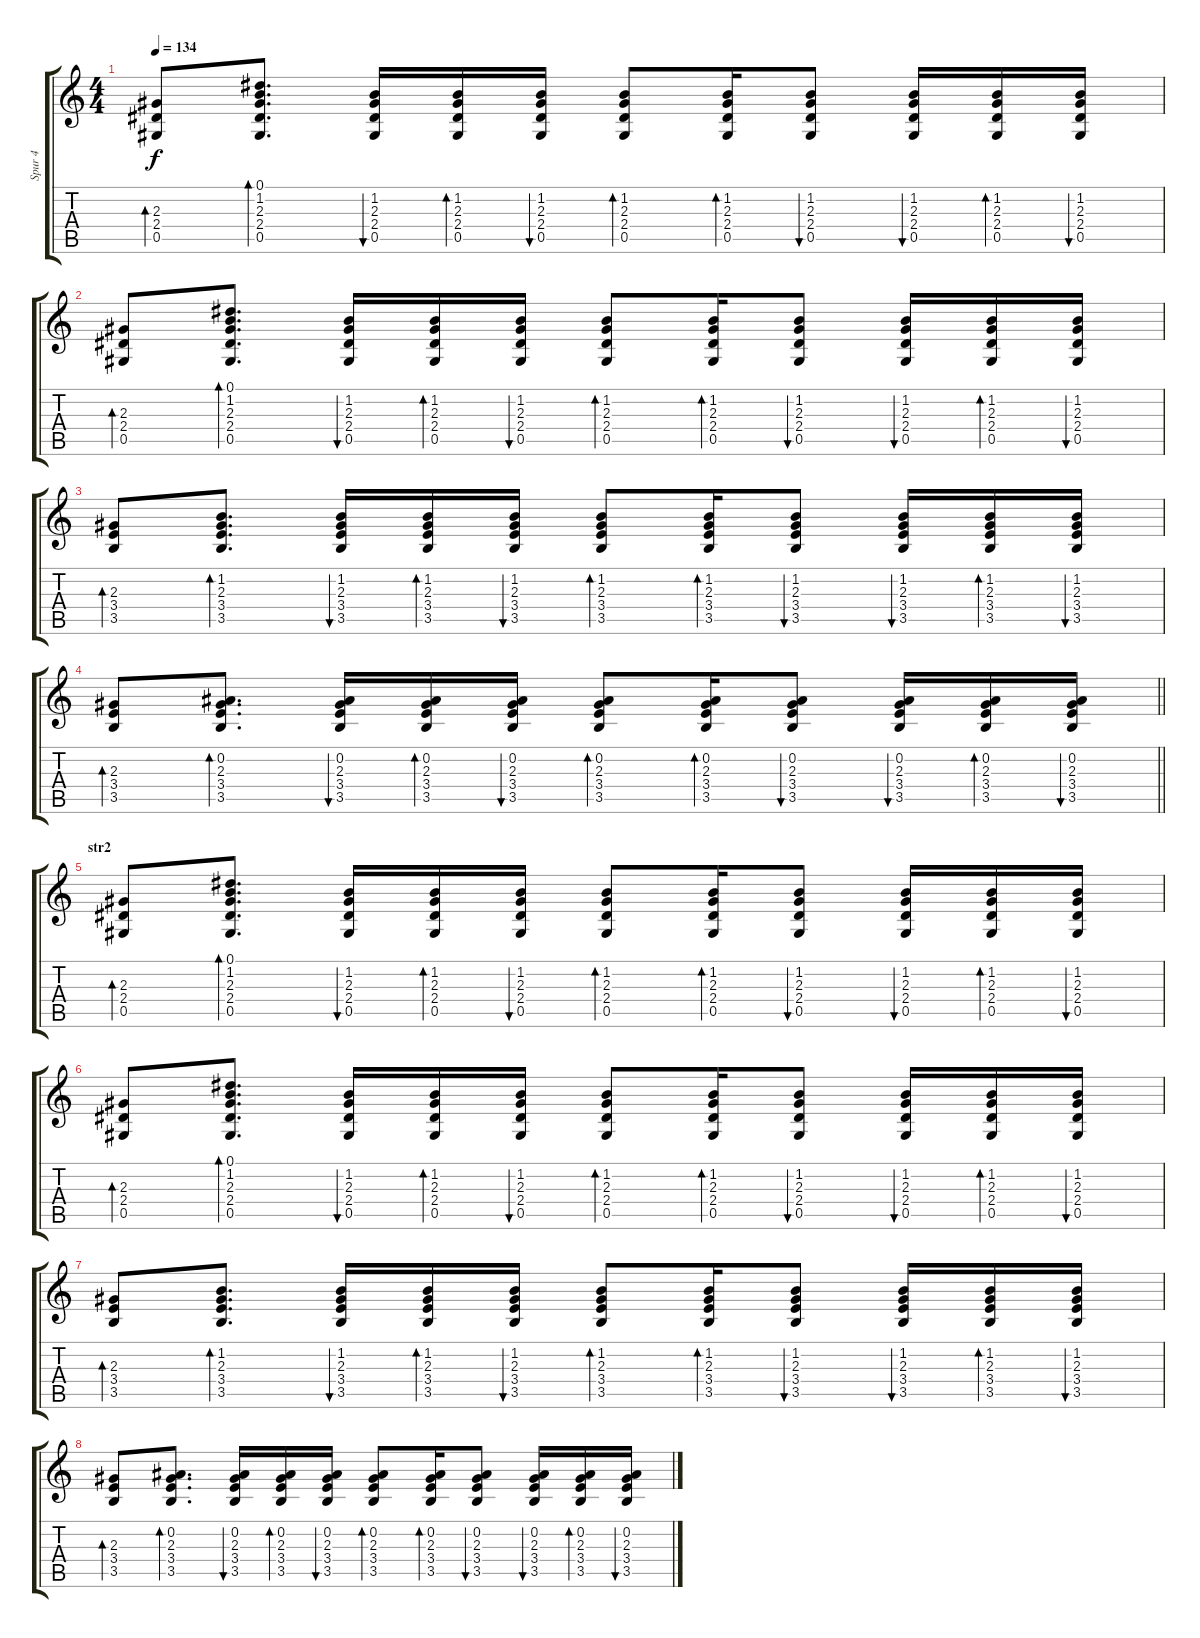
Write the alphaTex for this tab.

\track ("Spur 4" "Spur 4") {instrument acousticguitarsteel}
\staff {score tabs}
\tuning (Eb4 Bb3 Gb3 Db3 Ab2 Eb2) {hide}
\ts (4 4)
\tempo 134
\clef g2
\ks c
(2.3 2.4 0.5).8{bd 30 dy f} (0.1 1.2 2.3 2.4 0.5).8{d bd 30} (1.2 2.3 2.4 0.5).16{bu 30} (1.2 2.3 2.4 0.5).16{bd 30} (1.2 2.3 2.4 0.5).16{bu 30} (1.2 2.3 2.4 0.5).8{bd 30} (1.2 2.3 2.4 0.5).16{bd 30} (1.2 2.3 2.4 0.5).8{bu 30} (1.2 2.3 2.4 0.5).16{bu 30} (1.2 2.3 2.4 0.5).16{bd 30} (1.2 2.3 2.4 0.5).16{bu 30} |
(2.3 2.4 0.5).8{bd 30} (0.1 1.2 2.3 2.4 0.5).8{d bd 30} (1.2 2.3 2.4 0.5).16{bu 30} (1.2 2.3 2.4 0.5).16{bd 30} (1.2 2.3 2.4 0.5).16{bu 30} (1.2 2.3 2.4 0.5).8{bd 30} (1.2 2.3 2.4 0.5).16{bd 30} (1.2 2.3 2.4 0.5).8{bu 30} (1.2 2.3 2.4 0.5).16{bu 30} (1.2 2.3 2.4 0.5).16{bd 30} (1.2 2.3 2.4 0.5).16{bu 30} |
(2.3 3.4 3.5).8{bd 30} (1.2 2.3 3.4 3.5).8{d bd 30} (1.2 2.3 3.4 3.5).16{bu 30} (1.2 2.3 3.4 3.5).16{bd 30} (1.2 2.3 3.4 3.5).16{bu 30} (1.2 2.3 3.4 3.5).8{bd 30} (1.2 2.3 3.4 3.5).16{bd 30} (1.2 2.3 3.4 3.5).8{bu 30} (1.2 2.3 3.4 3.5).16{bu 30} (1.2 2.3 3.4 3.5).16{bd 30} (1.2 2.3 3.4 3.5).16{bu 30} |
\barLineRight lightlight
(2.3 3.4 3.5).8{bd 30} (0.2 2.3 3.4 3.5).8{d bd 30} (0.2 2.3 3.4 3.5).16{bu 30} (0.2 2.3 3.4 3.5).16{bd 30} (0.2 2.3 3.4 3.5).16{bu 30} (0.2 2.3 3.4 3.5).8{bd 30} (0.2 2.3 3.4 3.5).16{bd 30} (0.2 2.3 3.4 3.5).8{bu 30} (0.2 2.3 3.4 3.5).16{bu 30} (0.2 2.3 3.4 3.5).16{bd 30} (0.2 2.3 3.4 3.5).16{bu 30} |
\section ("" "str2")
(2.3 2.4 0.5).8{bd 30} (0.1 1.2 2.3 2.4 0.5).8{d bd 30} (1.2 2.3 2.4 0.5).16{bu 30} (1.2 2.3 2.4 0.5).16{bd 30} (1.2 2.3 2.4 0.5).16{bu 30} (1.2 2.3 2.4 0.5).8{bd 30} (1.2 2.3 2.4 0.5).16{bd 30} (1.2 2.3 2.4 0.5).8{bu 30} (1.2 2.3 2.4 0.5).16{bu 30} (1.2 2.3 2.4 0.5).16{bd 30} (1.2 2.3 2.4 0.5).16{bu 30} |
(2.3 2.4 0.5).8{bd 30} (0.1 1.2 2.3 2.4 0.5).8{d bd 30} (1.2 2.3 2.4 0.5).16{bu 30} (1.2 2.3 2.4 0.5).16{bd 30} (1.2 2.3 2.4 0.5).16{bu 30} (1.2 2.3 2.4 0.5).8{bd 30} (1.2 2.3 2.4 0.5).16{bd 30} (1.2 2.3 2.4 0.5).8{bu 30} (1.2 2.3 2.4 0.5).16{bu 30} (1.2 2.3 2.4 0.5).16{bd 30} (1.2 2.3 2.4 0.5).16{bu 30} |
(2.3 3.4 3.5).8{bd 30} (1.2 2.3 3.4 3.5).8{d bd 30} (1.2 2.3 3.4 3.5).16{bu 30} (1.2 2.3 3.4 3.5).16{bd 30} (1.2 2.3 3.4 3.5).16{bu 30} (1.2 2.3 3.4 3.5).8{bd 30} (1.2 2.3 3.4 3.5).16{bd 30} (1.2 2.3 3.4 3.5).8{bu 30} (1.2 2.3 3.4 3.5).16{bu 30} (1.2 2.3 3.4 3.5).16{bd 30} (1.2 2.3 3.4 3.5).16{bu 30} |
(2.3 3.4 3.5).8{bd 30} (0.2 2.3 3.4 3.5).8{d bd 30} (0.2 2.3 3.4 3.5).16{bu 30} (0.2 2.3 3.4 3.5).16{bd 30} (0.2 2.3 3.4 3.5).16{bu 30} (0.2 2.3 3.4 3.5).8{bd 30} (0.2 2.3 3.4 3.5).16{bd 30} (0.2 2.3 3.4 3.5).8{bu 30} (0.2 2.3 3.4 3.5).16{bu 30} (0.2 2.3 3.4 3.5).16{bd 30} (0.2 2.3 3.4 3.5).16{bu 30}
